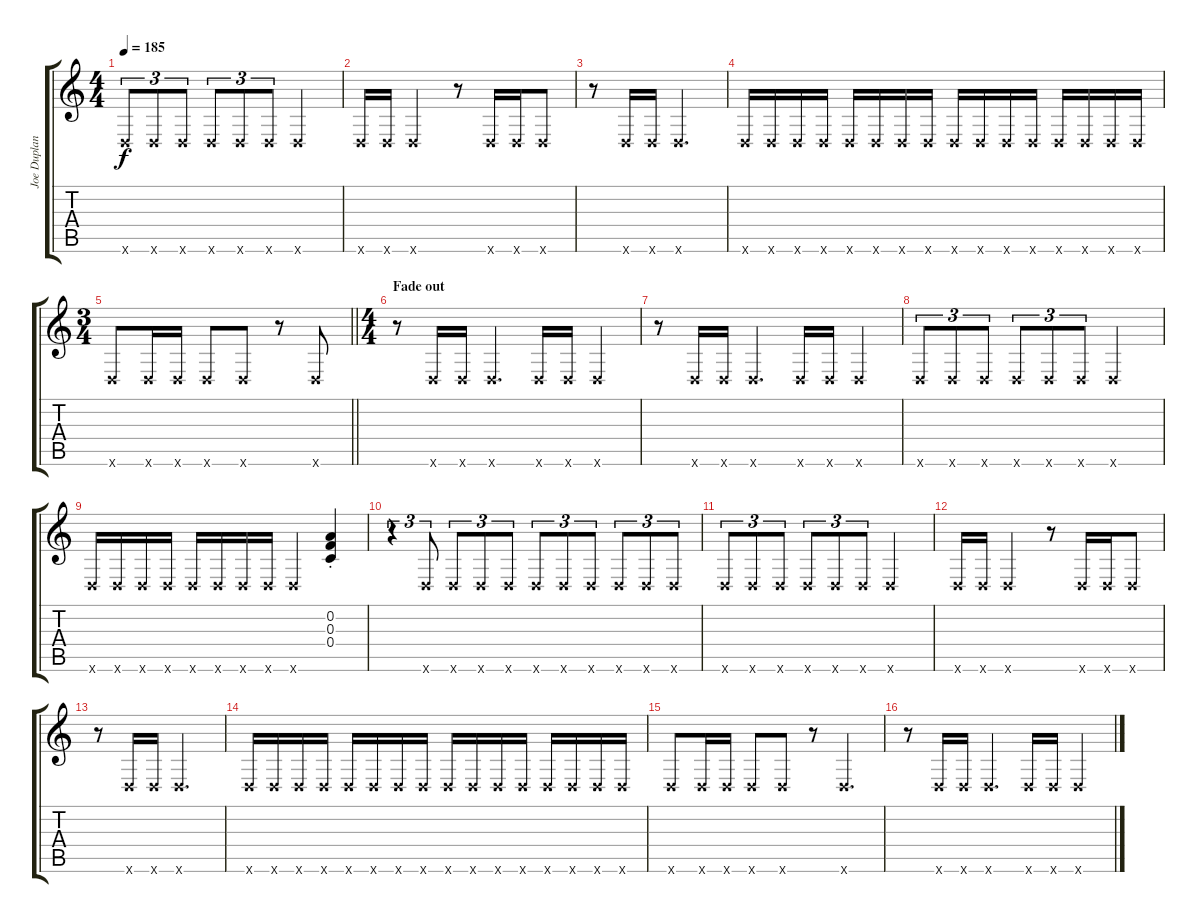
\track ("Joe Duplantier" "Joe Duplan") {instrument overdrivenguitar}
\staff {score tabs}
\tuning (D4 A3 F3 C3 G2 D2) {hide}
\ts (4 4)
\tempo 185
\clef g2
\ks c
0.6{x}.8{tu (3 2) dy f} 0.6{x}.8{tu (3 2)} 0.6{x}.8{tu (3 2)} 0.6{x}.8{tu (3 2)} 0.6{x}.8{tu (3 2)} 0.6{x}.8{tu (3 2)} 0.6{x}.2 |
0.6{x}.16 0.6{x}.16 0.6{x}.2 r.8 0.6{x}.16 0.6{x}.16 0.6{x}.8 |
r.8 0.6{x}.16 0.6{x}.16 0.6{x}.2{d} |
0.6{x}.16 0.6{x}.16 0.6{x}.16 0.6{x}.16 0.6{x}.16 0.6{x}.16 0.6{x}.16 0.6{x}.16 0.6{x}.16 0.6{x}.16 0.6{x}.16 0.6{x}.16 0.6{x}.16 0.6{x}.16 0.6{x}.16 0.6{x}.16 |
\ts (3 4)
\barLineRight lightlight
0.6{x}.8 0.6{x}.16 0.6{x}.16 0.6{x}.8 0.6{x}.8 r.8 0.6{x}.8 |
\ts (4 4)
\section ("" "Fade out")
r.8{volume 12} 0.6{x}.16 0.6{x}.16 0.6{x}.4{d} 0.6{x}.16 0.6{x}.16 0.6{x}.4 |
r.8 0.6{x}.16 0.6{x}.16 0.6{x}.4{d} 0.6{x}.16 0.6{x}.16 0.6{x}.4 |
0.6{x}.8{tu (3 2)} 0.6{x}.8{tu (3 2)} 0.6{x}.8{tu (3 2)} 0.6{x}.8{tu (3 2)} 0.6{x}.8{tu (3 2)} 0.6{x}.8{tu (3 2)} 0.6{x}.2 |
0.6{x}.16 0.6{x}.16 0.6{x}.16 0.6{x}.16 0.6{x}.16 0.6{x}.16 0.6{x}.16 0.6{x}.16 0.6{x}.4 (0.2{st} 0.3{st} 0.4{st}).4 |
r.4{tu (3 2)} 0.6{x}.8{tu (3 2)} 0.6{x}.8{tu (3 2)} 0.6{x}.8{tu (3 2)} 0.6{x}.8{tu (3 2)} 0.6{x}.8{tu (3 2)} 0.6{x}.8{tu (3 2)} 0.6{x}.8{tu (3 2)} 0.6{x}.8{tu (3 2)} 0.6{x}.8{tu (3 2)} 0.6{x}.8{tu (3 2)} |
0.6{x}.8{tu (3 2) volume 10} 0.6{x}.8{tu (3 2)} 0.6{x}.8{tu (3 2)} 0.6{x}.8{tu (3 2)} 0.6{x}.8{tu (3 2)} 0.6{x}.8{tu (3 2)} 0.6{x}.2 |
0.6{x}.16 0.6{x}.16 0.6{x}.2 r.8 0.6{x}.16 0.6{x}.16 0.6{x}.8 |
r.8 0.6{x}.16 0.6{x}.16 0.6{x}.2{d} |
0.6{x}.16 0.6{x}.16 0.6{x}.16 0.6{x}.16 0.6{x}.16 0.6{x}.16 0.6{x}.16 0.6{x}.16 0.6{x}.16 0.6{x}.16 0.6{x}.16 0.6{x}.16 0.6{x}.16 0.6{x}.16 0.6{x}.16 0.6{x}.16 |
0.6{x}.8 0.6{x}.16 0.6{x}.16 0.6{x}.8 0.6{x}.8 r.8 0.6{x}.4{d} |
r.8{volume 8} 0.6{x}.16 0.6{x}.16 0.6{x}.4{d} 0.6{x}.16 0.6{x}.16 0.6{x}.4
